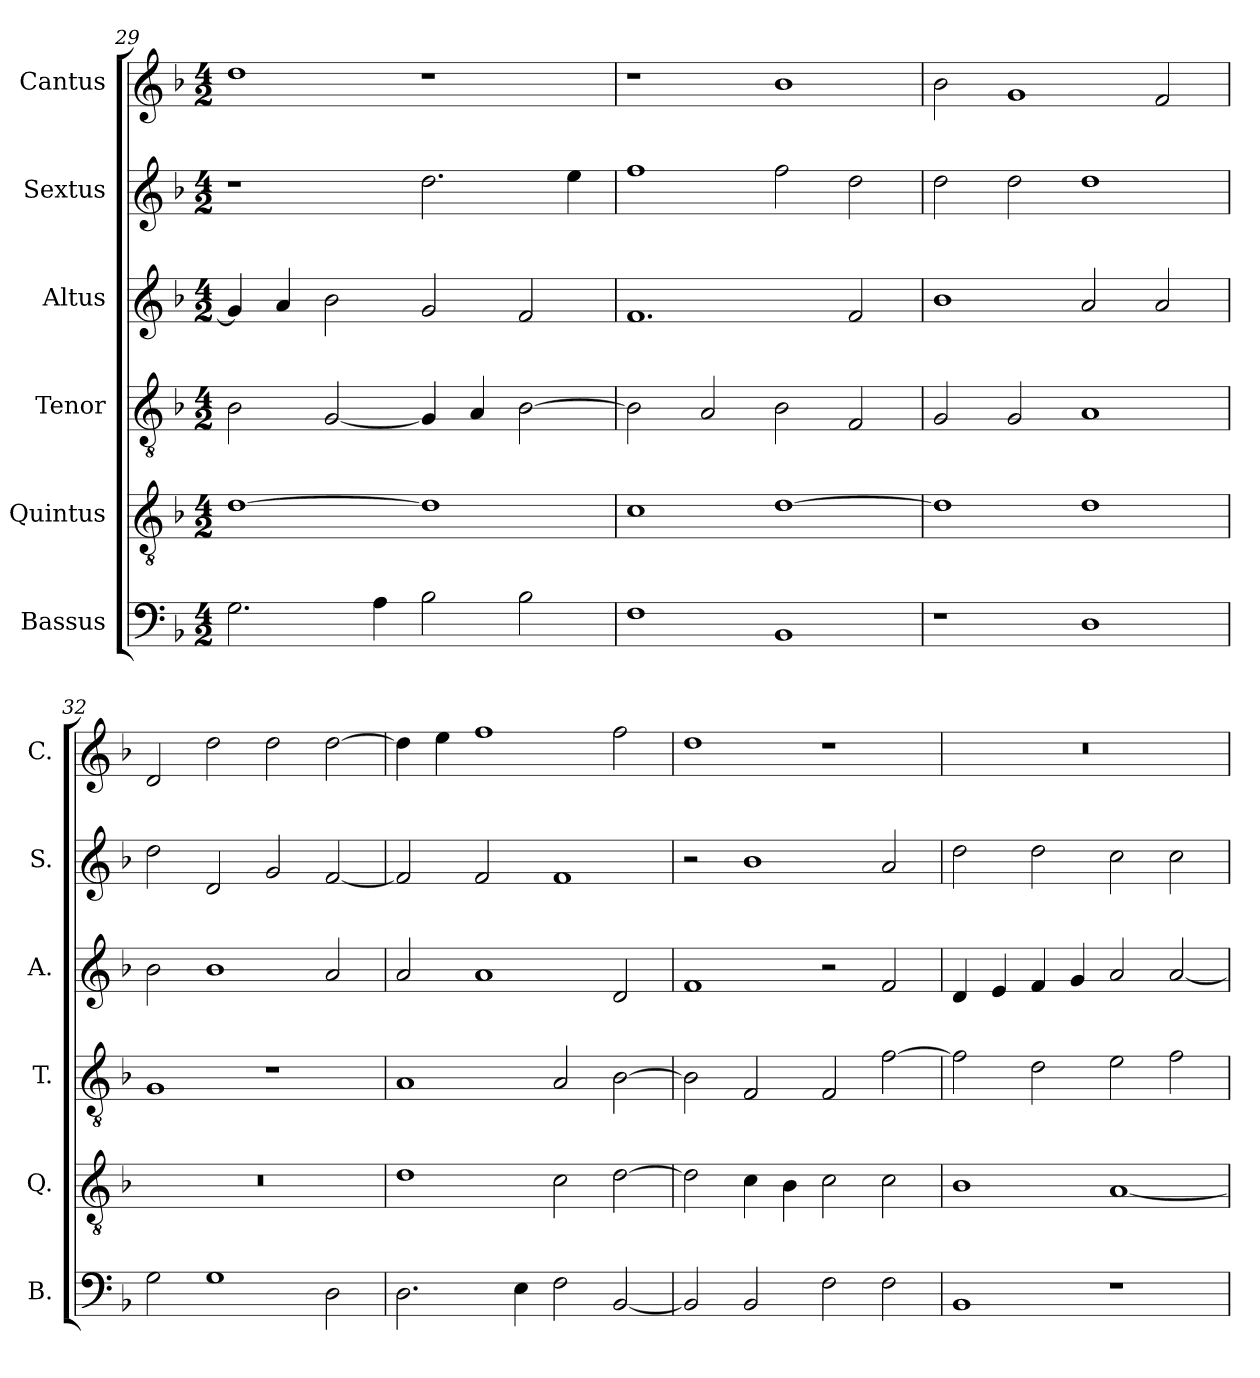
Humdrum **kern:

**kern	**kern	**kern	**kern	**kern	**kern
*part6	*part5	*part4	*part3	*part2	*part1
*staff6	*staff5	*staff4	*staff3	*staff2	*staff1
*I"Bassus	*I"Quintus	*I"Tenor	*I"Altus	*I"Sextus	*I"Cantus
*I'B.	*I'Q.	*I'T.	*I'A.	*I'S.	*I'C.
*clefF4	*clefGv2	*clefGv2	*clefG2	*clefG2	*clefG2
*k[b-]	*k[b-]	*k[b-]	*k[b-]	*k[b-]	*k[b-]
*F:	*F:	*F:	*F:	*F:	*F:
*M4/2	*M4/2	*M4/2	*M4/2	*M4/2	*M4/2
=29	=29	=29	=29	=29	=29
2.G\	[1d	2B-\	4g/]	1r	1dd
.	.	.	4a/	.	.
.	.	[2G/	2b-\	.	.
4A\	.	.	.	.	.
2B-\	1d]	4G/]	2g/	2.dd\	1r
.	.	4A/	.	.	.
2B-\	.	[2B-\	2f/	.	.
.	.	.	.	4ee\	.
=30	=30	=30	=30	=30	=30
1F	1c	2B-\]	1.f	1ff	1r
.	.	2A/	.	.	.
1BB-	[1d	2B-\	.	2ff\	1b-
.	.	2F/	2f/	2dd\	.
=31	=31	=31	=31	=31	=31
1r	1d]	2G/	1b-	2dd\	2b-\
.	.	2G/	.	2dd\	1g
1D	1d	1A	2a/	1dd	.
.	.	.	2a/	.	2f/
!!LO:LB:g=z
=32	=32	=32	=32	=32	=32
2G\	0r	1G	2b-\	2dd\	2d/
1G	.	.	1b-	2d/	2dd\
.	.	1r	.	2g/	2dd\
2D\	.	.	2a/	[2f/	[2dd\
=33	=33	=33	=33	=33	=33
2.D\	1d	1A	2a/	2f/]	4dd\]
.	.	.	.	.	4ee\
.	.	.	1a	2f/	1ff
4E\	.	.	.	.	.
2F\	2c\	2A/	.	1f	.
[2BB-/	[2d\	[2B-\	2d/	.	2ff\
=34	=34	=34	=34	=34	=34
2BB-/]	2d\]	2B-\]	1f	2r	1dd
2BB-/	4c\	2F/	.	1b-	.
.	4B-\	.	.	.	.
2F\	2c\	2F/	2r	.	1r
2F\	2c\	[2f\	2f/	2a/	.
=35	=35	=35	=35	=35	=35
1BB-	1B-	2f\]	4d/	2dd\	0r
.	.	.	4e/	.	.
.	.	2d\	4f/	2dd\	.
.	.	.	4g/	.	.
1r	[1A	2e\	2a/	2cc\	.
.	.	2f\	[2a/	2cc\	.
=	=	=	=	=	=
*-	*-	*-	*-	*-	*-
